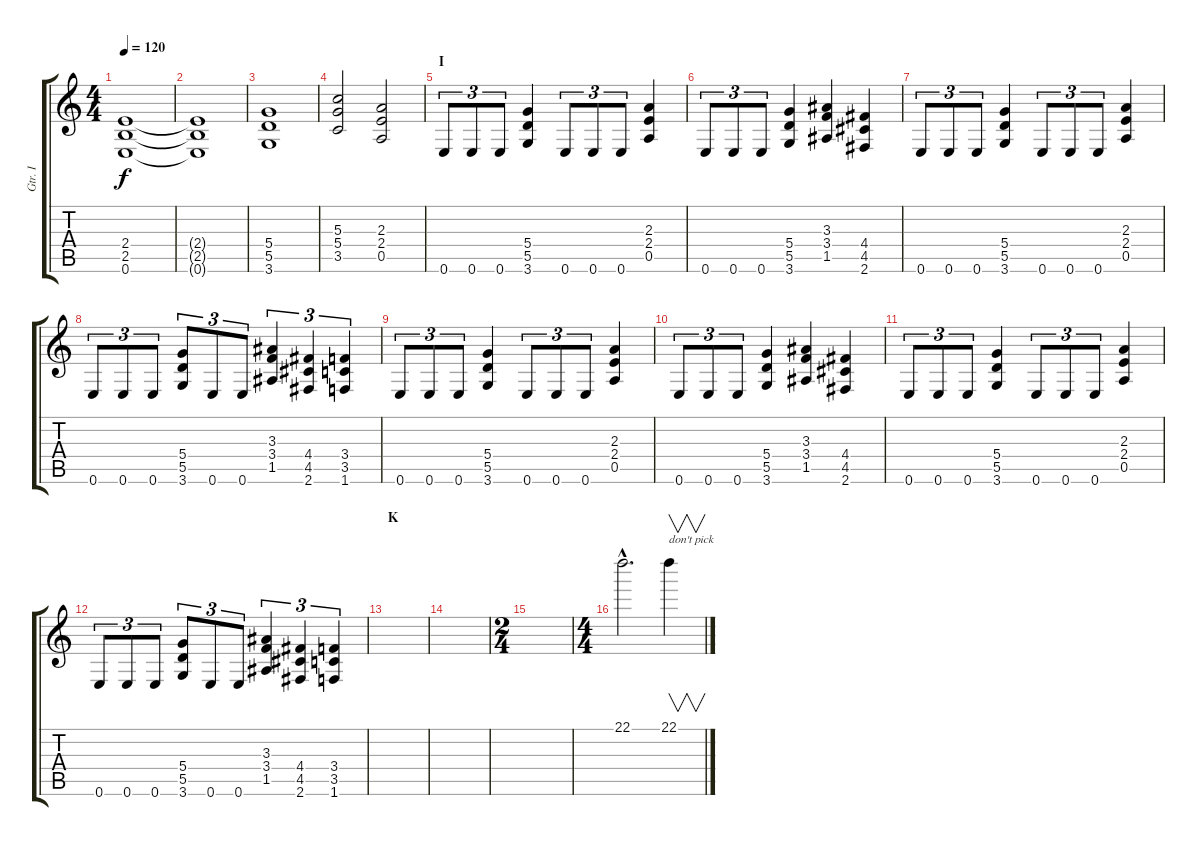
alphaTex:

\track ("Gtr. I" "Gtr. I") {instrument distortionguitar}
\staff {score tabs}
\tuning (E4 B3 G3 D3 A2 E2) {hide}
\ts (4 4)
\tempo 120
\clef g2
\ks c
(2.4 2.5 0.6).1{dy f} |
(2.4{t} 2.5{t} 0.6{t}).1 |
(5.4 5.5 3.6).1 |
(5.3 5.4 3.5).2 (2.3 2.4 0.5).2 |
\section ("" "I")
0.6.8{tu (3 2)} 0.6.8{tu (3 2)} 0.6.8{tu (3 2)} (5.4 5.5 3.6).4 0.6.8{tu (3 2)} 0.6.8{tu (3 2)} 0.6.8{tu (3 2)} (2.3 2.4 0.5).4 |
0.6.8{tu (3 2)} 0.6.8{tu (3 2)} 0.6.8{tu (3 2)} (5.4 5.5 3.6).4 (3.3 3.4 1.5).4 (4.4 4.5 2.6).4 |
0.6.8{tu (3 2)} 0.6.8{tu (3 2)} 0.6.8{tu (3 2)} (5.4 5.5 3.6).4 0.6.8{tu (3 2)} 0.6.8{tu (3 2)} 0.6.8{tu (3 2)} (2.3 2.4 0.5).4 |
0.6.8{tu (3 2)} 0.6.8{tu (3 2)} 0.6.8{tu (3 2)} (5.4 5.5 3.6).8{tu (3 2)} 0.6.8{tu (3 2)} 0.6.8{tu (3 2)} (3.3 3.4 1.5).4{tu (3 2)} (4.4 4.5 2.6).4{tu (3 2)} (3.4 3.5 1.6).4{tu (3 2)} |
0.6.8{tu (3 2)} 0.6.8{tu (3 2)} 0.6.8{tu (3 2)} (5.4 5.5 3.6).4 0.6.8{tu (3 2)} 0.6.8{tu (3 2)} 0.6.8{tu (3 2)} (2.3 2.4 0.5).4 |
0.6.8{tu (3 2)} 0.6.8{tu (3 2)} 0.6.8{tu (3 2)} (5.4 5.5 3.6).4 (3.3 3.4 1.5).4 (4.4 4.5 2.6).4 |
0.6.8{tu (3 2)} 0.6.8{tu (3 2)} 0.6.8{tu (3 2)} (5.4 5.5 3.6).4 0.6.8{tu (3 2)} 0.6.8{tu (3 2)} 0.6.8{tu (3 2)} (2.3 2.4 0.5).4 |
0.6.8{tu (3 2)} 0.6.8{tu (3 2)} 0.6.8{tu (3 2)} (5.4 5.5 3.6).8{tu (3 2)} 0.6.8{tu (3 2)} 0.6.8{tu (3 2)} (3.3 3.4 1.5).4{tu (3 2)} (4.4 4.5 2.6).4{tu (3 2)} (3.4 3.5 1.6).4{tu (3 2)} |
\section ("" "K")
|
|
\ts (2 4)
|
\ts (4 4)
22.1{hac}.2{d} 22.1.4{v txt "don't pick"}
